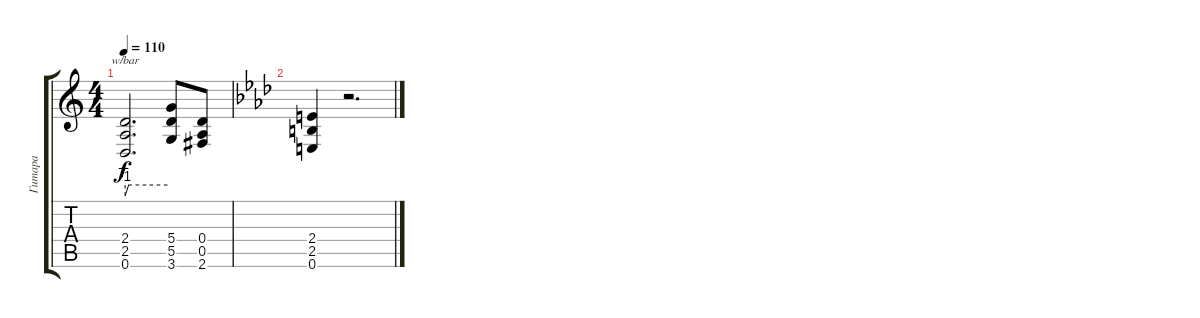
\track ("Гитара" "Гитара") {instrument distortionguitar}
\staff {score tabs}
\tuning (E4 B3 G3 D3 A2 E2) {hide}
\ts (4 4)
\tempo 110
\clef g2
\ks c
(2.4 2.5 0.6).2{d tbe (custom default 0 -4 5 0 30 0 60 0) dy f} (5.4 5.5 3.6).8 (0.4 0.5 2.6).8 |
\ks fminor
(2.4 2.5 0.6).4 r.2{d}
